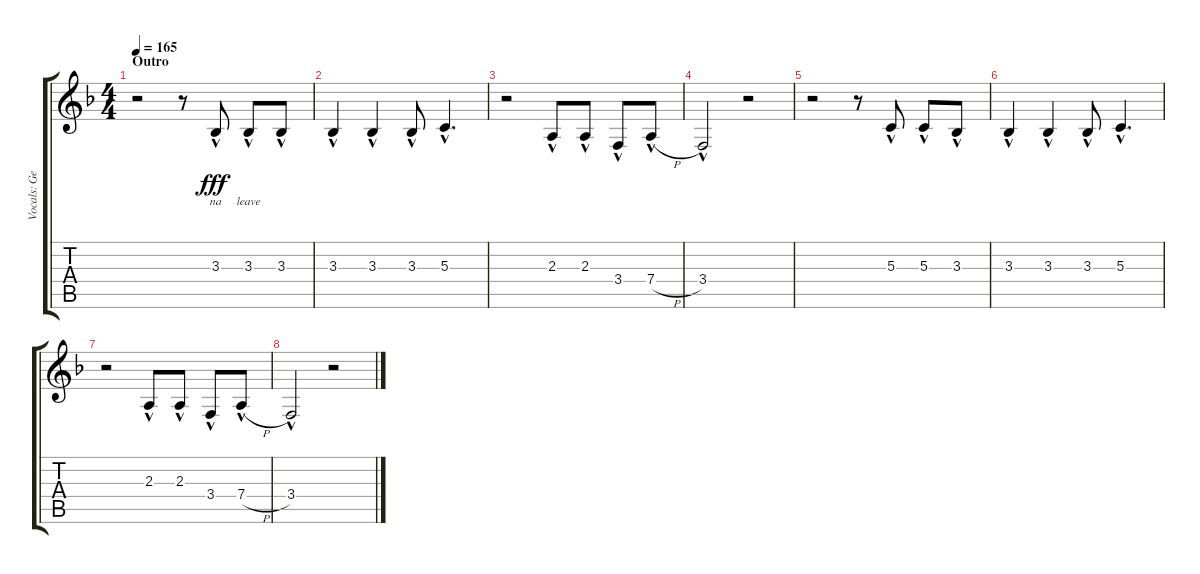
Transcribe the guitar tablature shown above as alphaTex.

\track ("Vocals: George" "Vocals: Ge") {instrument lead2sawtooth}
\staff {score tabs}
\tuning (E4 B3 G3 D3 A2 E2) {hide}
\ts (4 4)
\section ("" "Outro")
\tempo 165
\clef g2
\ks f
r.2{dy fff} r.8 3.3{hac}.8{lyrics (0 "na") lyrics (1 "") lyrics (2 "") lyrics (3 "") lyrics (4 "")} 3.3{hac}.8{lyrics (0 "leave") lyrics (1 "") lyrics (2 "") lyrics (3 "") lyrics (4 "")} 3.3{hac}.8{lyrics (0 "") lyrics (1 "") lyrics (2 "") lyrics (3 "") lyrics (4 "")} |
3.3{hac}.4 3.3{hac}.4 3.3{hac}.8 5.3{hac}.4{d} |
r.2 2.3{hac}.8 2.3{hac}.8 3.4{hac}.8 7.4{h hac}.8 |
3.4{hac}.2 r.2 |
r.2 r.8 5.3{hac}.8 5.3{hac}.8 3.3{hac}.8 |
3.3{hac}.4 3.3{hac}.4 3.3{hac}.8 5.3{hac}.4{d} |
r.2 2.3{hac}.8 2.3{hac}.8 3.4{hac}.8 7.4{h hac}.8 |
3.4{hac}.2 r.2
